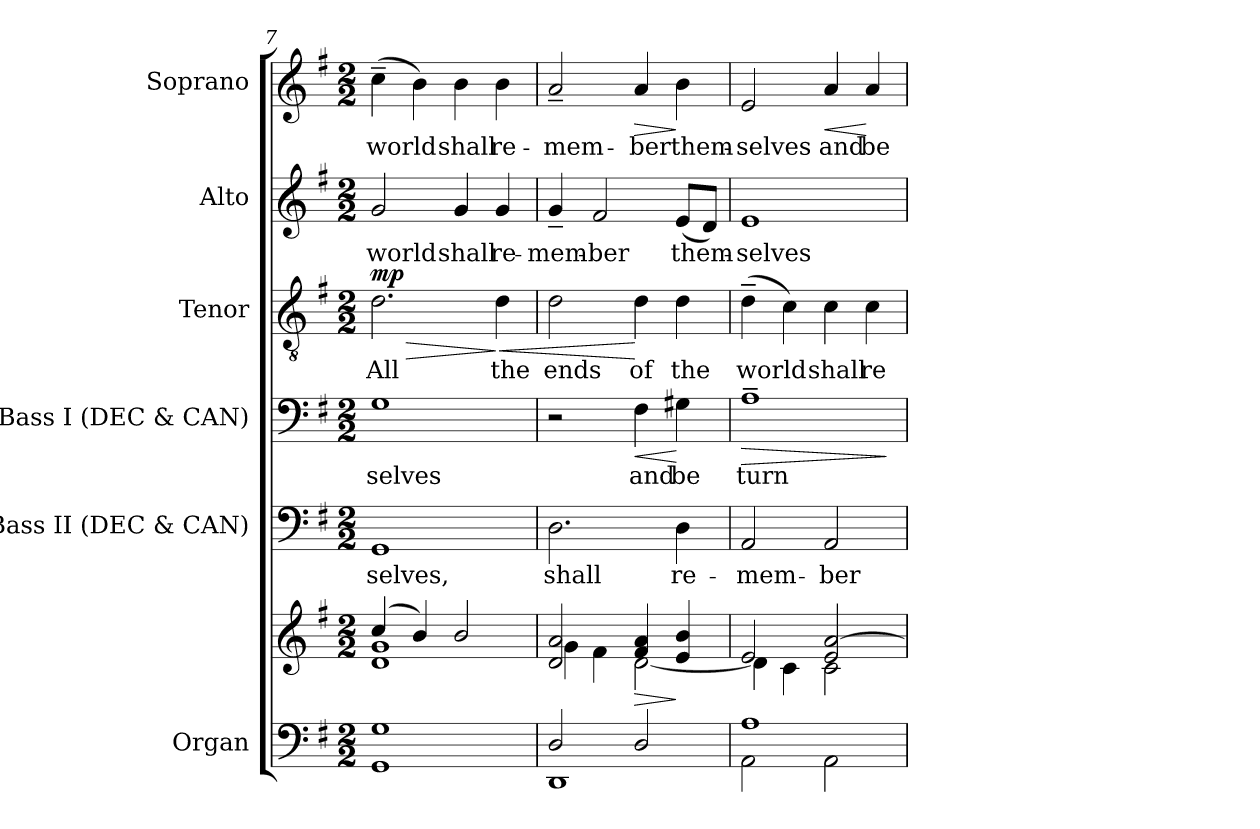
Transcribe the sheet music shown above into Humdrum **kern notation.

**kern	**kern	**dynam	**kern	**text	**kern	**text	**dynam	**kern	**text	**dynam	**kern	**text	**kern	**text	**dynam
*part6	*part6	*part6	*part5	*part5	*part4	*part4	*part4	*part3	*part3	*part3	*part2	*part2	*part1	*part1	*part1
*staff7	*staff6	*staff6/7	*staff5	*staff5	*staff4	*staff4	*staff4	*staff3	*staff3	*staff3	*staff2	*staff2	*staff1	*staff1	*staff1
*I"Organ	*	*	*I"Bass II (DEC & CAN)	*	*I"Bass I (DEC & CAN)	*	*	*I"Tenor	*	*	*I"Alto	*	*I"Soprano	*	*
*I'Org.	*	*	*I'B II.	*	*I'B I.	*	*	*I'T.	*	*	*I'A.	*	*I'S.	*	*
!!LO:LB:g=z
*clefF4	*clefG2	*	*clefF4	*	*clefF4	*	*	*clefGv2	*	*	*clefG2	*	*clefG2	*	*
*	*	*	*	*	*	*	*	*ITrd7c12	*	*	*	*	*	*	*
*k[f#]	*k[f#]	*	*k[f#]	*	*k[f#]	*	*	*k[f#]	*	*	*k[f#]	*	*k[f#]	*	*
*G:	*G:	*	*G:	*	*G:	*	*	*G:	*	*	*G:	*	*G:	*	*
*M2/2	*M2/2	*	*M2/2	*	*M2/2	*	*	*M2/2	*	*	*M2/2	*	*M2/2	*	*
=7	=7	=7	=7	=7	=7	=7	=7	=7	=7	=7	=7	=7	=7	=7	=7
*	*^	*	*	*	*	*	*	*	*	*	*	*	*	*	*
!	!	!	!	!	!LO:LY:b:color=#000000	!	!	!	!	!	!	!	!	!	!	!
!	!	!	!	!	!	!	!LO:LY:b:color=#000000	!	!	!	!	!	!	!	!	!
!	!	!	!	!	!	!	!	!	!	!LO:LY:b:color=#000000	!LO:HP:b	!	!	!	!	!
!	!	!	!	!	!	!	!	!	!	!	!	!	!LO:LY:b:color=#000000	!	!	!
!	!	!	!	!	!	!	!	!	!	!	!	!	!	!	!LO:LY:b:color=#000000	!
1GGi 1Gi	(4cci/	1di 1gi	.	1GGi	-selves,	1Gi	-selves	.	2.Di\	All	> mp	2gi/	world	(4cc~i\	world	.
.	4bi/)	.	.	.	.	.	.	.	.	.	.	.	.	4bi\)	.	.
!	!	!	!	!	!	!	!	!	!	!	!	!	!LO:LY:b:color=#000000	!	!	!
!	!	!	!	!	!	!	!	!	!	!	!	!	!	!	!LO:LY:b:color=#000000	!
.	2bi/	.	.	.	.	.	.	.	.	.	.	4gi/	shall	4bi\	shall	.
!	!	!	!	!	!	!	!	!	!	!LO:LY:b:color=#000000	!LO:HP:n=1:b	!	!	!	!	!
!	!	!	!	!	!	!	!	!	!	!	!	!	!LO:LY:b:color=#000000	!	!	!
!	!	!	!	!	!	!	!	!	!	!	!	!	!	!	!LO:LY:b:color=#000000	!
.	.	.	.	.	.	.	.	.	4Di\	the	] <	4gi/	re-	4bi\	re-	.
=8	=8	=8	=8	=8	=8	=8	=8	=8	=8	=8	=8	=8	=8	=8	=8	=8
*^	*	*	*	*	*	*	*	*	*	*	*	*	*	*	*	*
!	!	!	!	!	!	!LO:LY:b:color=#000000	!	!	!	!	!	!	!	!	!	!	!
!	!	!	!	!	!	!	!	!	!	!	!LO:LY:b:color=#000000	!	!	!	!	!	!
!	!	!	!	!	!	!	!	!	!	!	!	!	!	!LO:LY:b:color=#000000	!	!	!
!	!	!	!	!	!	!	!	!	!	!	!	!	!	!	!	!LO:LY:b:color=#000000	!
2Di/	1DDi	2di/ 2ai	4gi\	.	2.Di\	shall	2r	.	.	2Di\	ends	.	4g~i/	-mem-	2a~i/	-mem-	.
!	!	!	!	!	!	!	!	!	!	!	!	!	!	!LO:LY:b:color=#000000	!	!	!
.	.	.	4f#i\	.	.	.	.	.	.	.	.	.	2f#i/	-ber	.	.	.
!	!	!	!	!LO:HP:b	!	!	!	!	!	!	!	!	!	!	!	!	!
!	!	!	!	!	!	!	!	!LO:LY:b:color=#000000	!LO:HP:b	!	!	!	!	!	!	!	!
!	!	!	!	!	!	!	!	!	!	!	!LO:LY:b:color=#000000	!	!	!	!	!	!
!	!	!	!	!	!	!	!	!	!	!	!	!	!	!	!	!LO:LY:b:color=#000000	!LO:HP:b
2Di/	.	4f#i/ 4ai	[2di\	>	.	.	4F#i\	and	<	4Di\	of	[	.	.	4ai/	-ber	>
!	!	!	!	!	!	!LO:LY:b:color=#000000	!	!	!	!	!	!	!	!	!	!	!
!	!	!	!	!	!	!	!	!LO:LY:b:color=#000000	!	!	!	!	!	!	!	!	!
!	!	!	!	!	!	!	!	!	!	!	!LO:LY:b:color=#000000	!	!	!	!	!	!
!	!	!	!	!	!	!	!	!	!	!	!	!	!	!LO:LY:b:color=#000000	!	!	!
!	!	!	!	!	!	!	!	!	!	!	!	!	!	!	!	!LO:LY:b:color=#000000	!
.	.	4ei/ 4bi	.	]	4Di\	re-	4G#Xi\	be	[	4Di\	the	.	(8ei/L	them-	4bi\	them-	]
.	.	.	.	.	.	.	.	.	.	.	.	.	8di/J)	.	.	.	.
=9	=9	=9	=9	=9	=9	=9	=9	=9	=9	=9	=9	=9	=9	=9	=9	=9	=9
!	!	!	!	!	!	!LO:LY:b:color=#000000	!	!	!	!	!	!	!	!	!	!	!
!	!	!	!	!	!	!	!	!LO:LY:b:color=#000000	!LO:HP:b	!	!	!	!	!	!	!	!
!	!	!	!	!	!	!	!	!	!	!	!LO:LY:b:color=#000000	!	!	!	!	!	!
!	!	!	!	!	!	!	!	!	!	!	!	!	!	!LO:LY:b:color=#000000	!	!	!
!	!	!	!	!	!	!	!	!	!	!	!	!	!	!	!	!LO:LY:b:color=#000000	!
1Ai	2AAi\	2ei/	4di\]	.	2AAi/	-mem-	1A~i	turn-	>	(4D~i\	world	.	1ei	-selves	2ei/	-selves	.
.	.	.	4ci\	.	.	.	.	.	.	4Ci\)	.	.	.	.	.	.	.
!	!	!	!	!	!	!LO:LY:b:color=#000000	!	!	!	!	!	!	!	!	!	!	!
!	!	!	!	!	!	!	!	!	!	!	!LO:LY:b:color=#000000	!	!	!	!	!	!
!	!	!	!	!	!	!	!	!	!	!	!	!	!	!	!	!LO:LY:b:color=#000000	!LO:HP:b
.	2AAi\	2ei/ [2ai	2ci\	.	2AAi/	-ber	.	.	.	4Ci\	shall	.	.	.	4ai/	and	<
!	!	!	!	!	!	!	!	!	!	!	!LO:LY:b:color=#000000	!	!	!	!	!	!
!	!	!	!	!	!	!	!	!	!	!	!	!	!	!	!	!LO:LY:b:color=#000000	!
.	.	.	.	.	.	.	.	.	.	4Ci\	re-	.	.	.	4ai/	be	[
*v	*v	*	*	*	*	*	*	*	*	*	*	*	*	*	*	*	*
*	*v	*v	*	*	*	*	*	*	*	*	*	*	*	*	*	*
.	.	.	.	.	.	.	]	.	.	.	.	.	.	.	.
=	=	=	=	=	=	=	=	=	=	=	=	=	=	=	=
*-	*-	*-	*-	*-	*-	*-	*-	*-	*-	*-	*-	*-	*-	*-	*-
